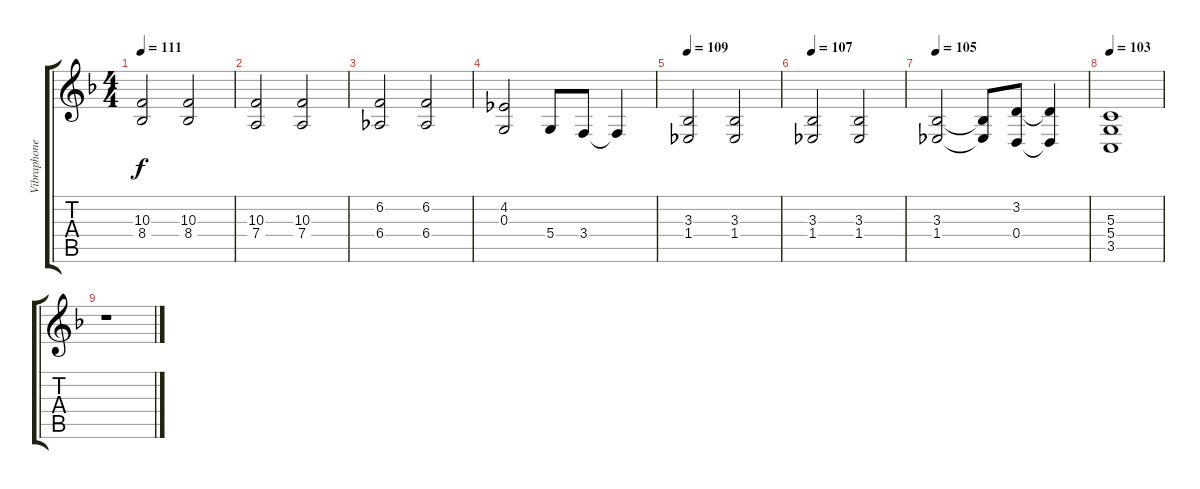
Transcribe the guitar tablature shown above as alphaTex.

\track ("Vibraphone" "Vibraphone") {instrument vibraphone}
\staff {score tabs}
\tuning (E4 B3 G3 D3 A2 E2) {hide}
\ts (4 4)
\tempo 111
\clef g2
\ks f
(10.3 8.4).2{dy f} (10.3 8.4).2 |
(10.3 7.4).2 (10.3 7.4).2 |
(6.2 6.4).2 (6.2 6.4).2 |
(4.2 0.3).2 5.4.8 3.4.8 3.4{t}.4 |
\tempo 109
(3.3 1.4).2 (3.3 1.4).2 |
\tempo 107
(3.3 1.4).2 (3.3 1.4).2 |
\tempo 105
(3.3 1.4).2 (3.3{t} 1.4{t}).8 (3.2 0.4).8 (3.2{t} 0.4{t}).4 |
\tempo 103
(5.3 5.4 3.5).1 |
r.1
